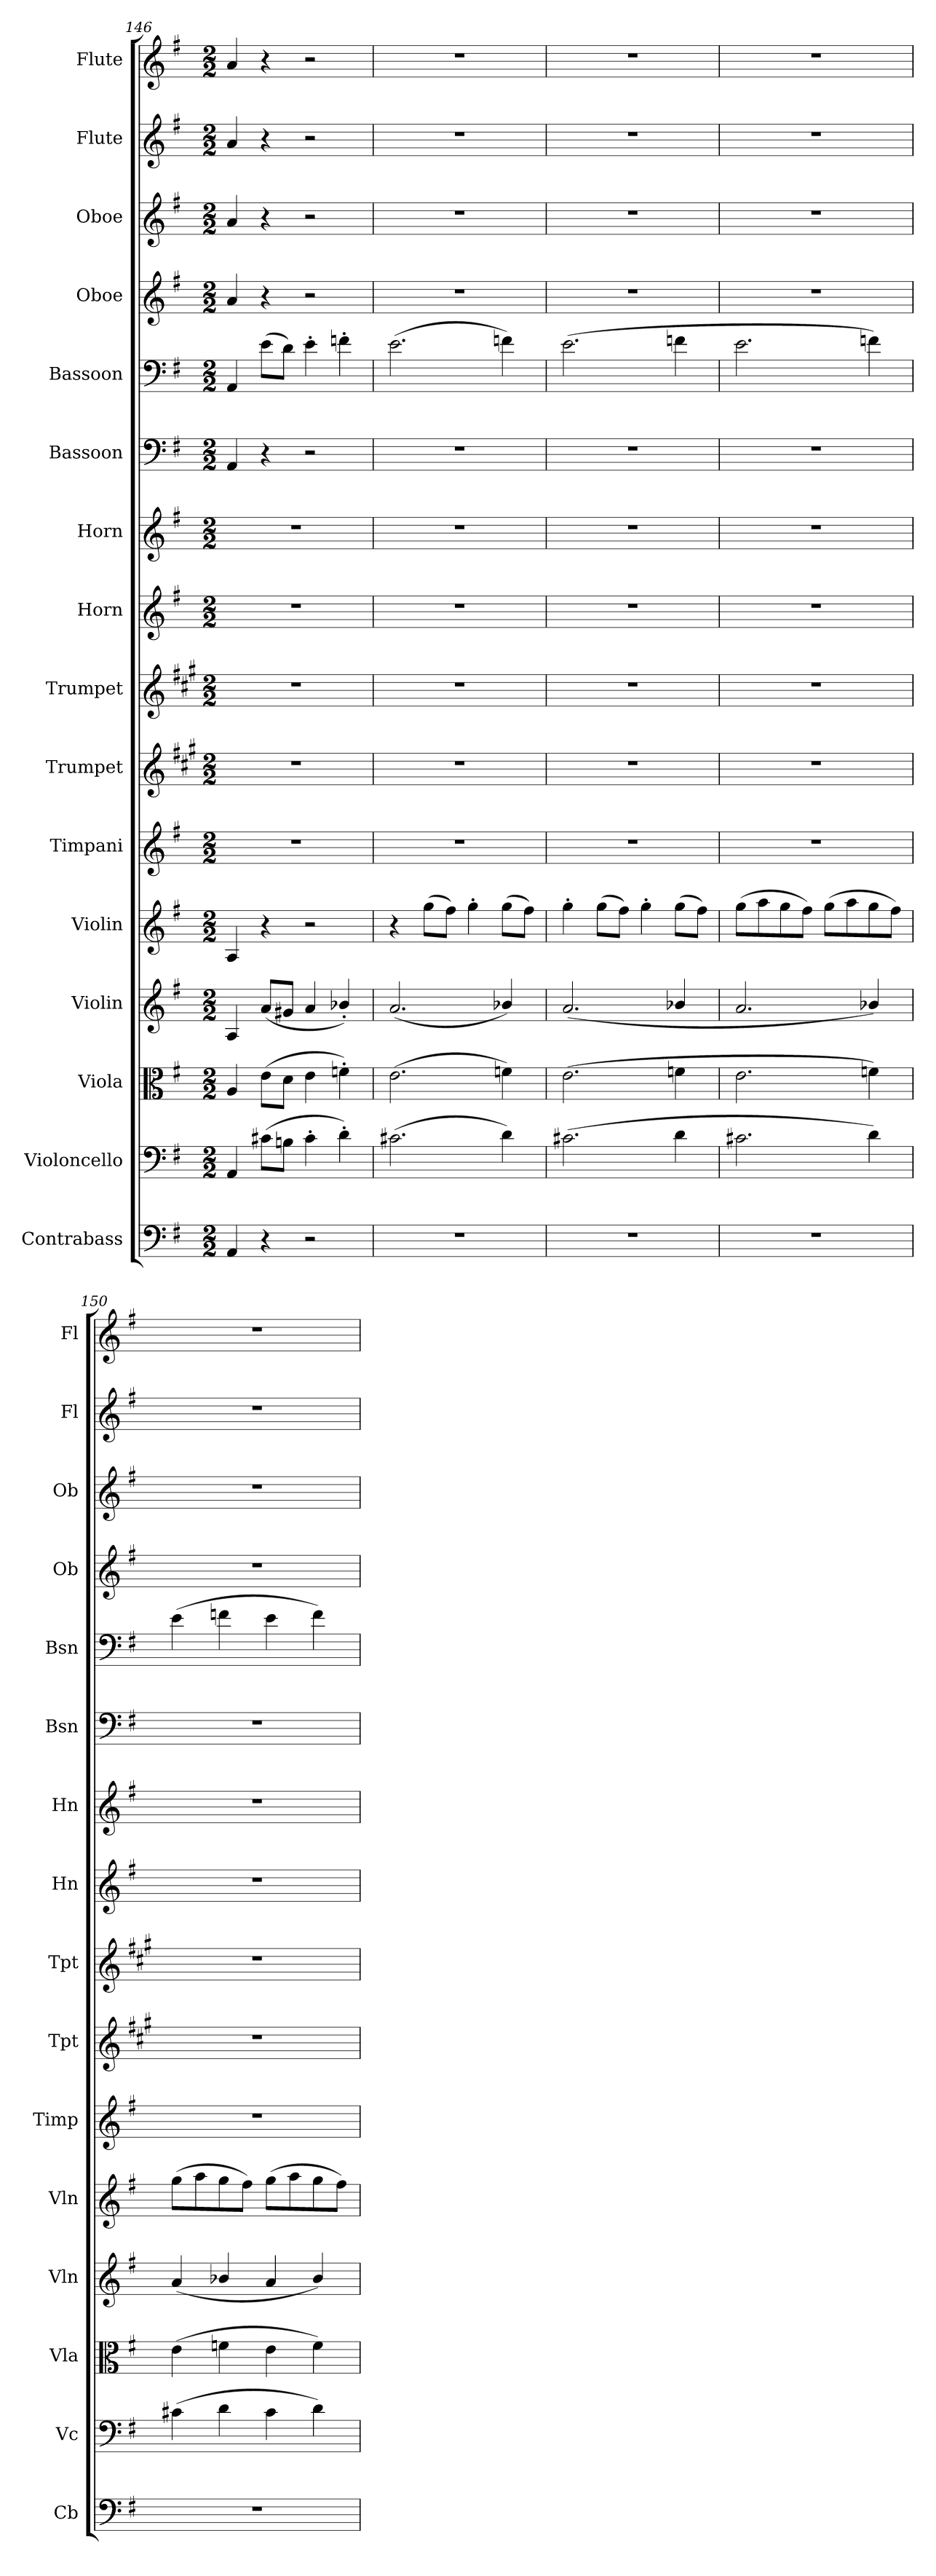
**kern	**kern	**kern	**kern	**kern	**kern	**kern	**kern	**kern	**kern	**kern	**kern	**kern	**kern	**kern	**kern
*part16	*part15	*part14	*part13	*part12	*part11	*part10	*part9	*part8	*part7	*part6	*part5	*part4	*part3	*part2	*part1
*staff16	*staff15	*staff14	*staff13	*staff12	*staff11	*staff10	*staff9	*staff8	*staff7	*staff6	*staff5	*staff4	*staff3	*staff2	*staff1
*I"Contrabass	*I"Violoncello	*I"Viola	*I"Violin	*I"Violin	*I"Timpani	*I"Trumpet	*I"Trumpet	*I"Horn	*I"Horn	*I"Bassoon	*I"Bassoon	*I"Oboe	*I"Oboe	*I"Flute	*I"Flute
*I'Cb	*I'Vc	*I'Vla	*I'Vln	*I'Vln	*I'Timp	*I'Tpt	*I'Tpt	*I'Hn	*I'Hn	*I'Bsn	*I'Bsn	*I'Ob	*I'Ob	*I'Fl	*I'Fl
*clefF4	*clefF4	*clefC3	*clefG2	*clefG2	*clefG2	*clefG2	*clefG2	*clefG2	*clefG2	*clefF4	*clefF4	*clefG2	*clefG2	*clefG2	*clefG2
*ITrd7c12	*	*	*	*	*	*ITrd1c2	*ITrd1c2	*ITrd4c7	*ITrd4c7	*	*	*	*	*	*
*k[f#]	*k[f#]	*k[f#]	*k[f#]	*k[f#]	*k[f#]	*k[f#]	*k[f#]	*k[]	*k[]	*k[f#]	*k[f#]	*k[f#]	*k[f#]	*k[f#]	*k[f#]
*M2/2	*M2/2	*M2/2	*M2/2	*M2/2	*M2/2	*M2/2	*M2/2	*M2/2	*M2/2	*M2/2	*M2/2	*M2/2	*M2/2	*M2/2	*M2/2
=146	=146	=146	=146	=146	=146	=146	=146	=146	=146	=146	=146	=146	=146	=146	=146
4AAA/	4AA/	4A/	4A/	4A/	1r	1r	1r	1r	1r	4AA/	4AA/	4a/	4a/	4a/	4a/
4r	(>8c#X\L	(>8e\L	(<8a/L	4r	.	.	.	.	.	4r	(>8e\L	4r	4r	4r	4r
.	8Bn\J	8d\J	8g#X/J	.	.	.	.	.	.	.	8d\J)	.	.	.	.
2r	4c#'\	4e\	4a/	2r	.	.	.	.	.	2r	4e'\	2r	2r	2r	2r
.	4d'\)	4fn'\)	4b-X'/)	.	.	.	.	.	.	.	4fn'\	.	.	.	.
=147	=147	=147	=147	=147	=147	=147	=147	=147	=147	=147	=147	=147	=147	=147	=147
1r	(>2.c#X\	(>2.e\	(<2.a/	4r	1r	1r	1r	1r	1r	1r	(>2.e\	1r	1r	1r	1r
.	.	.	.	(>8gg\L	.	.	.	.	.	.	.	.	.	.	.
.	.	.	.	8ff#\J)	.	.	.	.	.	.	.	.	.	.	.
.	.	.	.	4gg'\	.	.	.	.	.	.	.	.	.	.	.
.	4d\)	4fn\)	4b-X/)	(>8gg\L	.	.	.	.	.	.	4fn\)	.	.	.	.
.	.	.	.	8ff#\J)	.	.	.	.	.	.	.	.	.	.	.
=148	=148	=148	=148	=148	=148	=148	=148	=148	=148	=148	=148	=148	=148	=148	=148
1r	(>2.c#X\	(>2.e\	(<2.a/	4gg'\	1r	1r	1r	1r	1r	1r	(>2.e\	1r	1r	1r	1r
.	.	.	.	(>8gg\L	.	.	.	.	.	.	.	.	.	.	.
.	.	.	.	8ff#\J)	.	.	.	.	.	.	.	.	.	.	.
.	.	.	.	4gg'\	.	.	.	.	.	.	.	.	.	.	.
.	4d\	4fn\	4b-X/	(>8gg\L	.	.	.	.	.	.	4fn\	.	.	.	.
.	.	.	.	8ff#\J)	.	.	.	.	.	.	.	.	.	.	.
=149	=149	=149	=149	=149	=149	=149	=149	=149	=149	=149	=149	=149	=149	=149	=149
1r	2.c#X\	2.e\	2.a/	(>8gg\L	1r	1r	1r	1r	1r	1r	2.e\	1r	1r	1r	1r
.	.	.	.	8aa\	.	.	.	.	.	.	.	.	.	.	.
.	.	.	.	8gg\	.	.	.	.	.	.	.	.	.	.	.
.	.	.	.	8ff#\J)	.	.	.	.	.	.	.	.	.	.	.
.	.	.	.	(>8gg\L	.	.	.	.	.	.	.	.	.	.	.
.	.	.	.	8aa\	.	.	.	.	.	.	.	.	.	.	.
.	4d\)	4fn\)	4b-X/)	8gg\	.	.	.	.	.	.	4fn\)	.	.	.	.
.	.	.	.	8ff#\J)	.	.	.	.	.	.	.	.	.	.	.
=150	=150	=150	=150	=150	=150	=150	=150	=150	=150	=150	=150	=150	=150	=150	=150
1r	(>4c#X\	(>4e\	(<4a/	(>8gg\L	1r	1r	1r	1r	1r	1r	(>4e\	1r	1r	1r	1r
.	.	.	.	8aa\	.	.	.	.	.	.	.	.	.	.	.
.	4d\	4fn\	4b-X/	8gg\	.	.	.	.	.	.	4fn\	.	.	.	.
.	.	.	.	8ff#\J)	.	.	.	.	.	.	.	.	.	.	.
.	4c#\	4e\	4a/	(>8gg\L	.	.	.	.	.	.	4e\	.	.	.	.
.	.	.	.	8aa\	.	.	.	.	.	.	.	.	.	.	.
.	4d\)	4f\)	4b-/)	8gg\	.	.	.	.	.	.	4f\)	.	.	.	.
.	.	.	.	8ff#\J)	.	.	.	.	.	.	.	.	.	.	.
=	=	=	=	=	=	=	=	=	=	=	=	=	=	=	=
*-	*-	*-	*-	*-	*-	*-	*-	*-	*-	*-	*-	*-	*-	*-	*-
